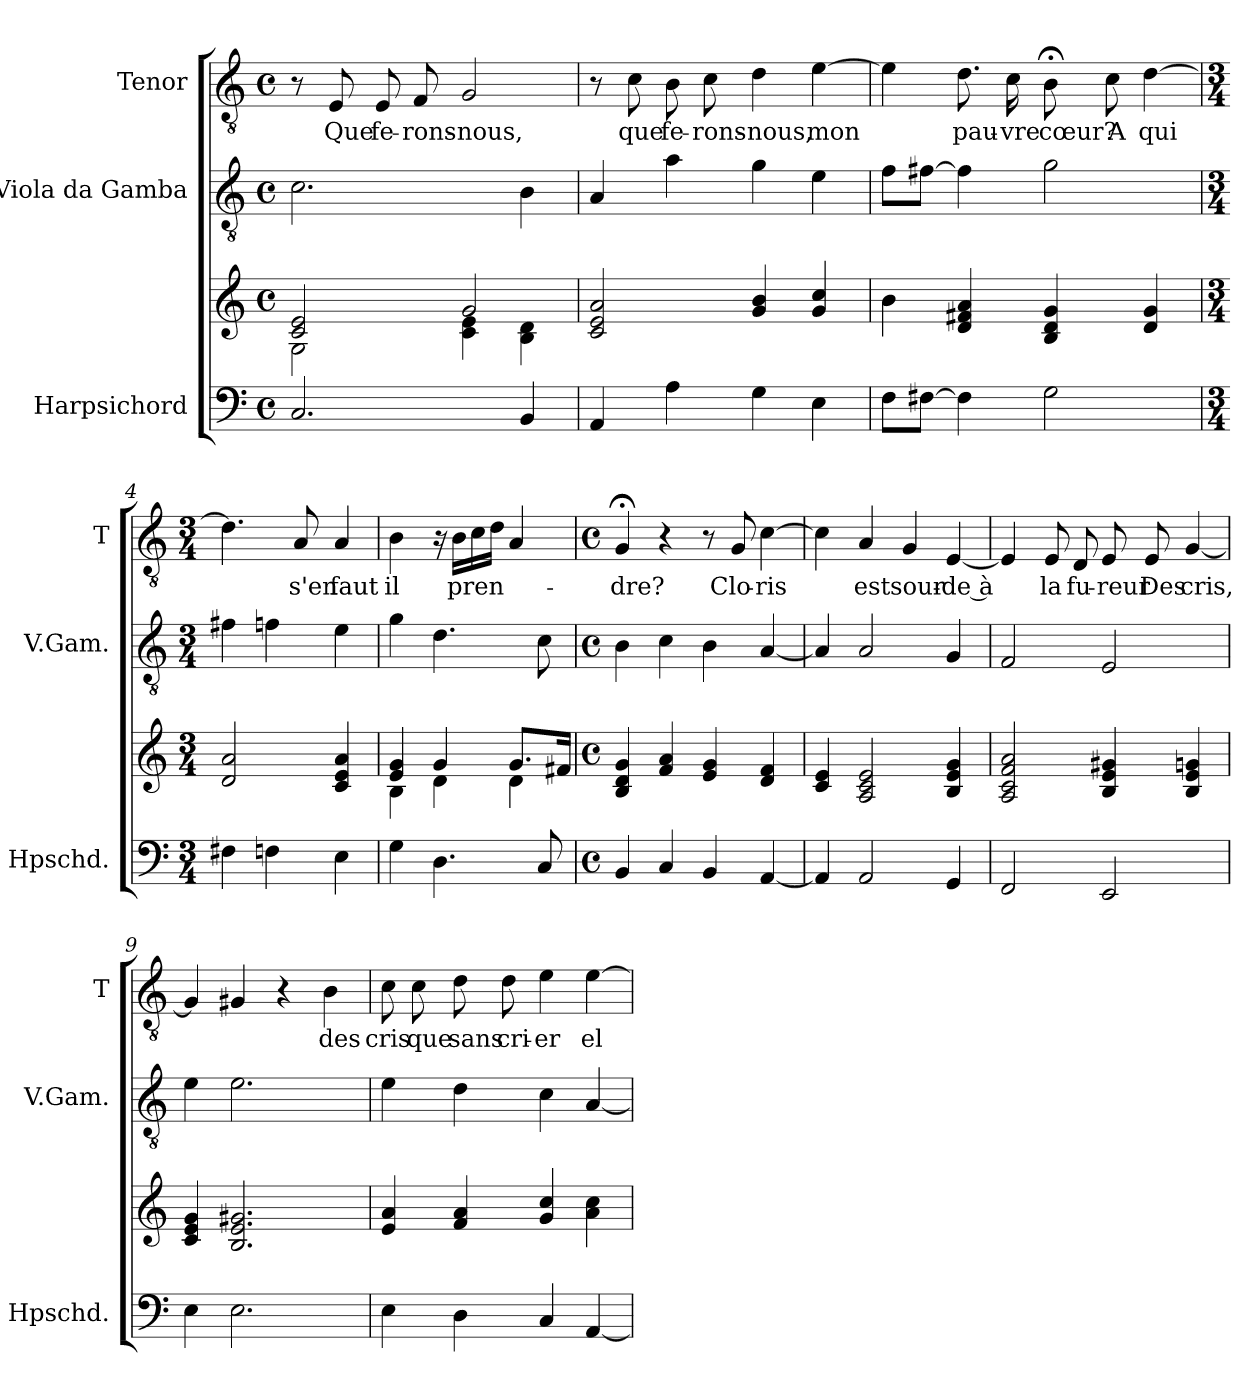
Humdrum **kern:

**kern	**kern	**kern	**kern	**text
*part3	*part3	*part2	*part1	*part1
*staff4	*staff3	*staff2	*staff1	*staff1
*I"Harpsichord	*	*I"Viola da Gamba	*I"Tenor	*
*I'Hpschd.	*	*I'V.Gam.	*I'T	*
*clefF4	*clefG2	*clefGv2	*clefGv2	*
*	*	*ITrd7c12	*	*
*k[]	*k[]	*k[]	*k[]	*
*C:	*C:	*C:	*C:	*
*M4/4	*M4/4	*M4/4	*M4/4	*
*met(c)	*met(c)	*met(c)	*met(c)	*
=1	=1	=1	=1	=1
*	*^	*	*	*
2.C/	2c/ 2e/	2G\	2.C\	8r	.
!	!	!	!	!	!LO:LY:b
.	.	.	.	8E/	Que
!	!	!	!	!	!LO:LY:b
.	.	.	.	8E/	fe-
!	!	!	!	!	!LO:LY:b
.	.	.	.	8F/	-rons-
!	!	!	!	!	!LO:LY:b
.	2g/	4c\ 4e\	.	2G/	-nous,
4BB/	.	4B\ 4d\	4BB\	.	.
*	*v	*v	*	*	*
=2	=2	=2	=2	=2
4AA/	2c/ 2e/ 2a/	4AA/	8r	.
!	!	!	!	!LO:LY:b
.	.	.	8c\	que
!	!	!	!	!LO:LY:b
4A\	.	4A\	8B\	fe-
!	!	!	!	!LO:LY:b
.	.	.	8c\	-rons-
!	!	!	!	!LO:LY:b
4G\	4g/ 4b/	4G\	4d\	-nous,
!	!	!	!	!LO:LY:b
4E\	4g/ 4cc/	4E\	[4e\	mon
=3	=3	=3	=3	=3
8F\L	4b\	8F\L	4e\]	.
[8F#X\J	.	[8F#X\J	.	.
!	!	!	!	!LO:LY:b
4F#\]	4d/ 4f#X/ 4a/	4F#\]	8.d\	pau-
!	!	!	!	!LO:LY:b
.	.	.	16c\	-vre
!	!	!	!	!LO:LY:b
2G\	4B/ 4d/ 4g/	2G\	8B;<\	cœur?
!	!	!	!	!LO:LY:b
.	.	.	8c\	A
!	!	!	!	!LO:LY:b
.	4d/ 4g/	.	[4d\	qui
!!LO:LB:g=z
=4	=4	=4	=4	=4
*M3/4	*M3/4	*M3/4	*M3/4	*
4F#X\	2d/ 2a/	4F#X\	4.d\]	.
4Fn\	.	4Fn\	.	.
!	!	!	!	!LO:LY:b
.	.	.	8A/	s'en
!	!	!	!	!LO:LY:b
4E\	4c/ 4e/ 4a/	4E\	4A/	faut
=5	=5	=5	=5	=5
*	*^	*	*	*
!	!	!	!	!	!LO:LY:b
4G\	4e/ 4g/	4B\	4G\	4B\	il
4.D\	4g/	4d\	4.D\	16r	.
!	!	!	!	!	!LO:LY:b
.	.	.	.	16B\LL	pren-
.	.	.	.	16c\	.
.	.	.	.	16d\JJ	.
.	8.g/L	4d\	.	4A/	.
8C/	.	.	8C\	.	.
.	16f#X/Jk	.	.	.	.
*	*v	*v	*	*	*
=6	=6	=6	=6	=6
*M4/4	*M4/4	*M4/4	*M4/4	*
*met(c)	*met(c)	*met(c)	*met(c)	*
!	!	!	!	!LO:LY:b
4BB/	4B/ 4d/ 4g/	4BB\	4G;</	-dre?
4C/	4f/ 4a/	4C\	4r	.
4BB/	4e/ 4g/	4BB\	8r	.
!	!	!	!	!LO:LY:b
.	.	.	8G/	Clo-
!	!	!	!	!LO:LY:b
[4AA/	4d/ 4f/	[4AA/	[4c\	-ris
=7	=7	=7	=7	=7
4AA/]	4c/ 4e/	4AA/]	4c\]	.
!	!	!	!	!LO:LY:b
2AA/	2A/ 2c/ 2e/	2AA/	4A/	est
!	!	!	!	!LO:LY:b
.	.	.	4G/	sour-
!	!	!	!	!LO:LY:b
4GG/	4B/ 4e/ 4g/	4GG/	[4E/	-de à
=8	=8	=8	=8	=8
2FF/	2A/ 2c/ 2f/ 2a/	2FF/	4E/]	.
!	!	!	!	!LO:LY:b
.	.	.	8E/	la
!	!	!	!	!LO:LY:b
.	.	.	8D/	fu-
!	!	!	!	!LO:LY:b
2EE/	4B/ 4e/ 4g#X/	2EE/	8E/	-reur
!	!	!	!	!LO:LY:b
.	.	.	8E/	Des
!	!	!	!	!LO:LY:b
.	4B/ 4e/ 4gn/	.	[4G/	cris,
!!LO:LB:g=z
=9	=9	=9	=9	=9
4E\	4c/ 4e/ 4g/	4E\	4G/]	.
2.E\	2.B/ 2.e/ 2.g#X/	2.E\	4G#X/	.
.	.	.	4r	.
!	!	!	!	!LO:LY:b
.	.	.	4B\	des
=10	=10	=10	=10	=10
!	!	!	!	!LO:LY:b
4E\	4e/ 4a/	4E\	8c\	cris
!	!	!	!	!LO:LY:b
.	.	.	8c\	que
!	!	!	!	!LO:LY:b
4D\	4f/ 4a/	4D\	8d\	sans
!	!	!	!	!LO:LY:b
.	.	.	8d\	cri-
!	!	!	!	!LO:LY:b
4C/	4g/ 4cc/	4C\	4e\	-er
!	!	!	!	!LO:LY:b
[4AA/	4a\ 4cc\	[4AA/	[4e\	el-
=	=	=	=	=
*-	*-	*-	*-	*-
